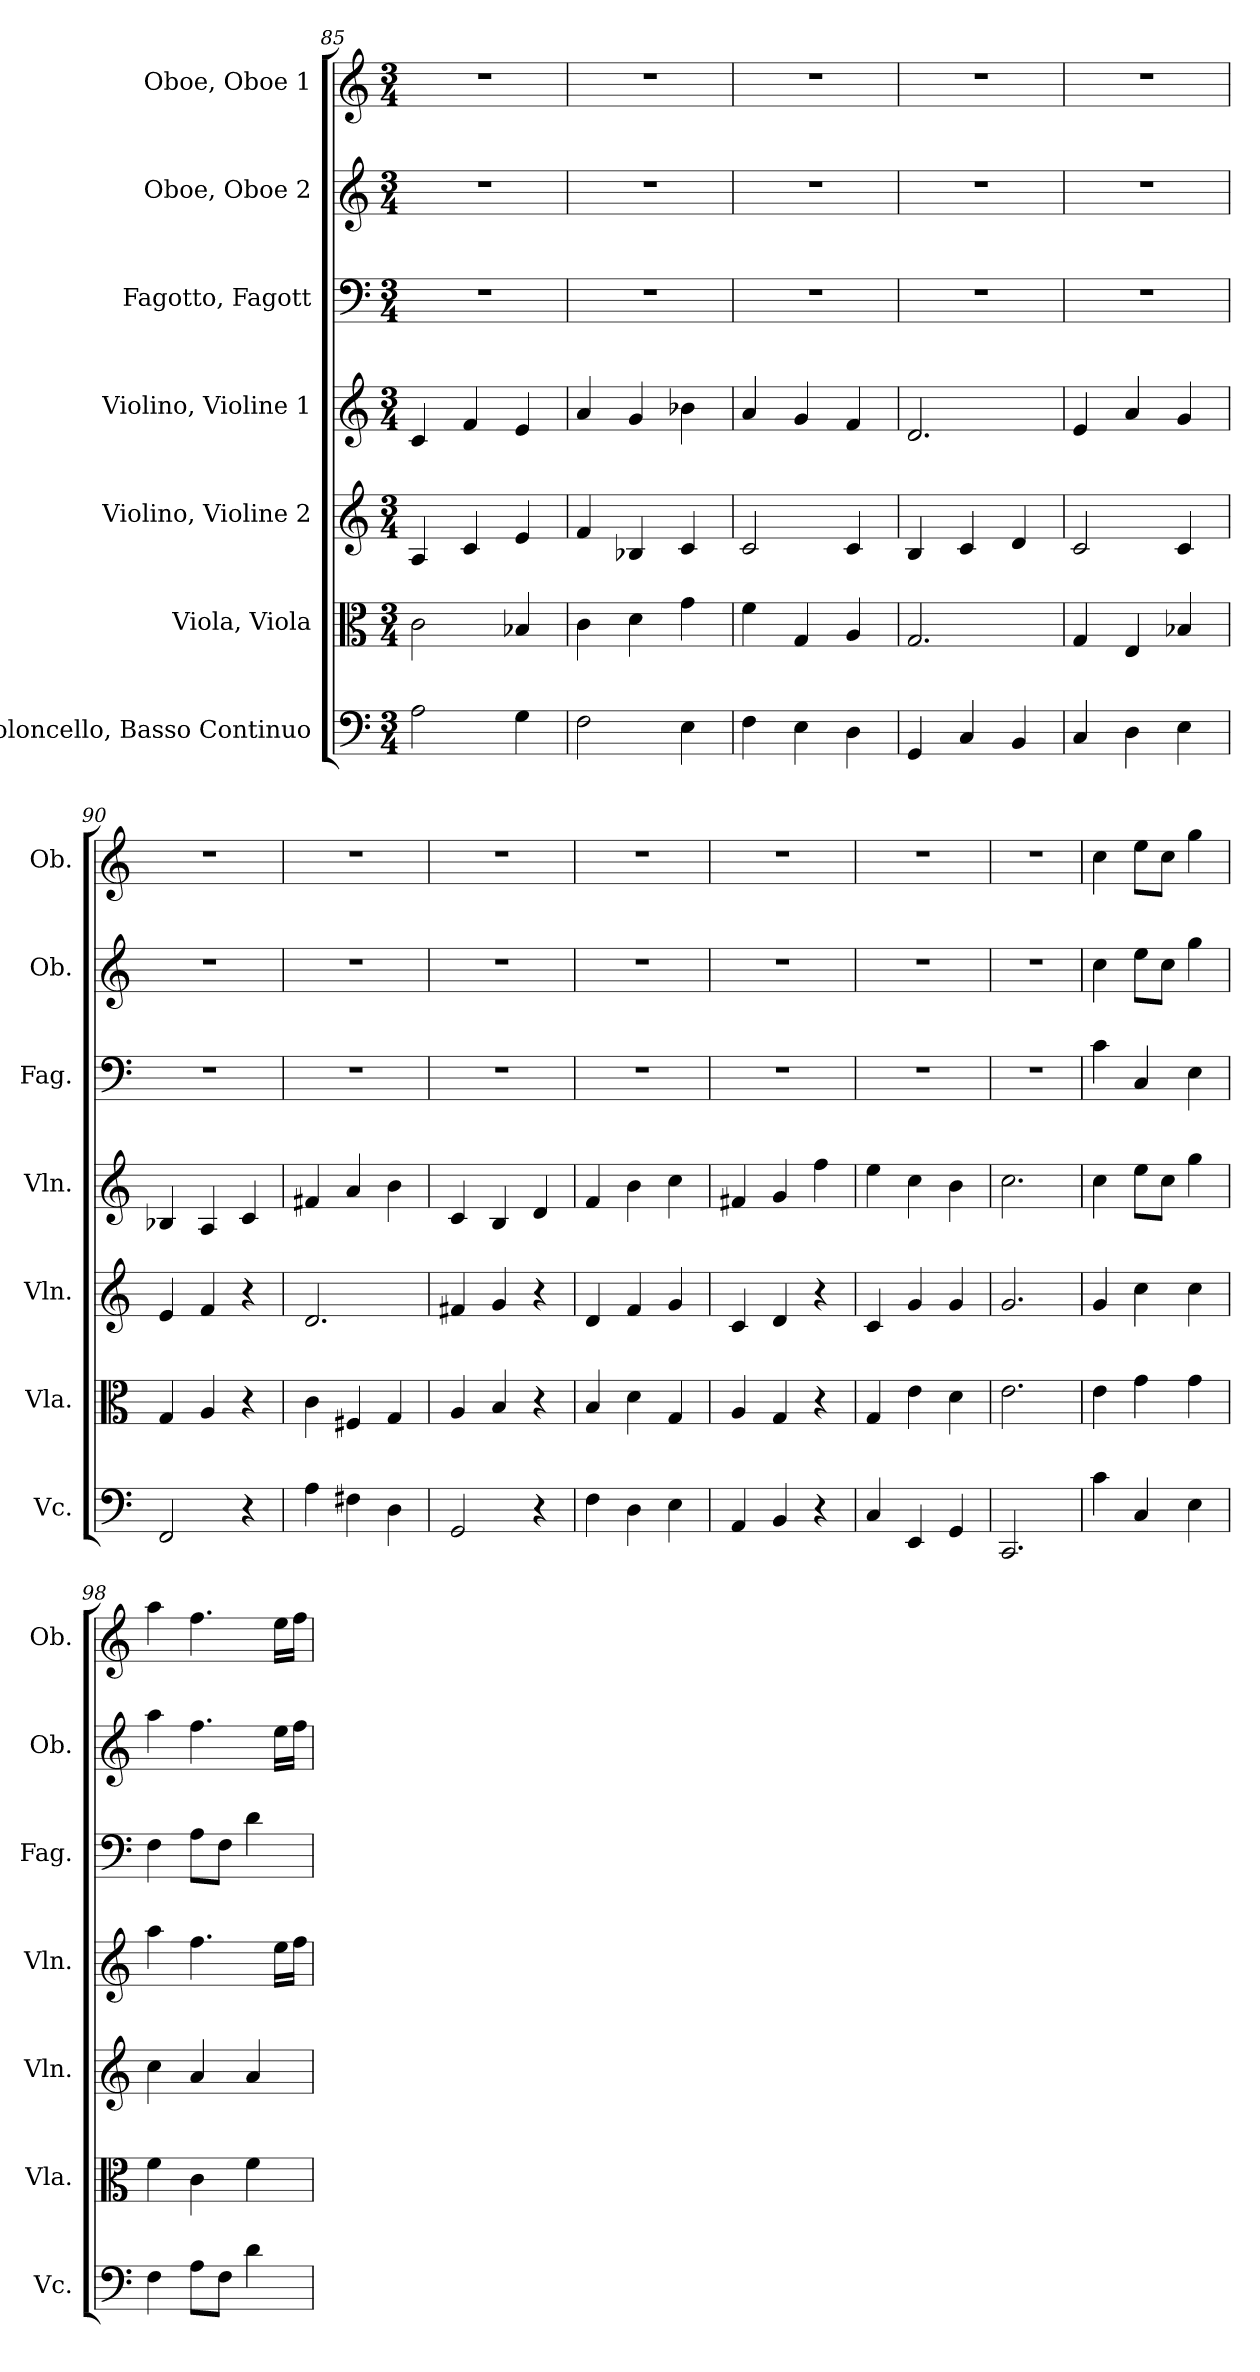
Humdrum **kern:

**kern	**kern	**kern	**kern	**kern	**kern	**kern
*part7	*part6	*part5	*part4	*part3	*part2	*part1
*staff7	*staff6	*staff5	*staff4	*staff3	*staff2	*staff1
*I"Violoncello, Basso Continuo	*I"Viola, Viola	*I"Violino, Violine 2	*I"Violino, Violine 1	*I"Fagotto, Fagott	*I"Oboe, Oboe 2	*I"Oboe, Oboe 1
*I'Vc.	*I'Vla.	*I'Vln.	*I'Vln.	*I'Fag.	*I'Ob.	*I'Ob.
*clefF4	*clefC3	*clefG2	*clefG2	*clefF4	*clefG2	*clefG2
*k[]	*k[]	*k[]	*k[]	*k[]	*k[]	*k[]
*M3/4	*M3/4	*M3/4	*M3/4	*M3/4	*M3/4	*M3/4
=85	=85	=85	=85	=85	=85	=85
2A\	2c\	4A/	4c/	2.r	2.r	2.r
.	.	4c/	4f/	.	.	.
4G\	4B-X/	4e/	4e/	.	.	.
=86	=86	=86	=86	=86	=86	=86
2F\	4c\	4f/	4a/	2.r	2.r	2.r
.	4d\	4B-X/	4g/	.	.	.
4E\	4g\	4c/	4b-X\	.	.	.
=87	=87	=87	=87	=87	=87	=87
4F\	4f\	2c/	4a/	2.r	2.r	2.r
4E\	4G/	.	4g/	.	.	.
4D\	4A/	4c/	4f/	.	.	.
=88	=88	=88	=88	=88	=88	=88
4GG/	2.G/	4B/	2.d/	2.r	2.r	2.r
4C/	.	4c/	.	.	.	.
4BB/	.	4d/	.	.	.	.
=89	=89	=89	=89	=89	=89	=89
4C/	4G/	2c/	4e/	2.r	2.r	2.r
4D\	4E/	.	4a/	.	.	.
4E\	4B-X/	4c/	4g/	.	.	.
=90	=90	=90	=90	=90	=90	=90
2FF/	4G/	4e/	4B-X/	2.r	2.r	2.r
.	4A/	4f/	4A/	.	.	.
4r	4r	4r	4c/	.	.	.
!!LO:PB:g=z
=91	=91	=91	=91	=91	=91	=91
4A\	4c\	2.d/	4f#X/	2.r	2.r	2.r
4F#X\	4F#X/	.	4a/	.	.	.
4D\	4G/	.	4b\	.	.	.
=92	=92	=92	=92	=92	=92	=92
2GG/	4A/	4f#X/	4c/	2.r	2.r	2.r
.	4B/	4g/	4B/	.	.	.
4r	4r	4r	4d/	.	.	.
=93	=93	=93	=93	=93	=93	=93
4F\	4B/	4d/	4f/	2.r	2.r	2.r
4D\	4d\	4f/	4b\	.	.	.
4E\	4G/	4g/	4cc\	.	.	.
=94	=94	=94	=94	=94	=94	=94
4AA/	4A/	4c/	4f#X/	2.r	2.r	2.r
4BB/	4G/	4d/	4g/	.	.	.
4r	4r	4r	4ff\	.	.	.
=95	=95	=95	=95	=95	=95	=95
4C/	4G/	4c/	4ee\	2.r	2.r	2.r
4EE/	4e\	4g/	4cc\	.	.	.
4GG/	4d\	4g/	4b\	.	.	.
=96	=96	=96	=96	=96	=96	=96
2.CC/	2.e\	2.g/	2.cc\	2.r	2.r	2.r
=97	=97	=97	=97	=97	=97	=97
4c\	4e\	4g/	4cc\	4c\	4cc\	4cc\
4C/	4g\	4cc\	8ee\L	4C/	8ee\L	8ee\L
.	.	.	8cc\J	.	8cc\J	8cc\J
4E\	4g\	4cc\	4gg\	4E\	4gg\	4gg\
=98	=98	=98	=98	=98	=98	=98
4F\	4f\	4cc\	4aa\	4F\	4aa\	4aa\
8A\L	4c\	4a/	4.ff\	8A\L	4.ff\	4.ff\
8F\J	.	.	.	8F\J	.	.
4d\	4f\	4a/	.	4d\	.	.
.	.	.	16ee\LL	.	16ee\LL	16ee\LL
.	.	.	16ff\JJ	.	16ff\JJ	16ff\JJ
=	=	=	=	=	=	=
*-	*-	*-	*-	*-	*-	*-
